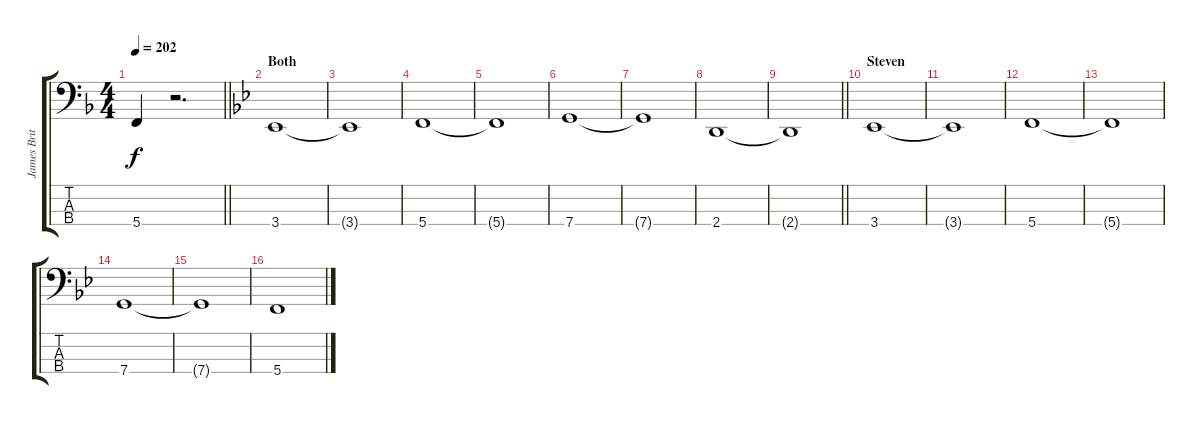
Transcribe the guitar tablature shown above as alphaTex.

\track ("James Britton" "James Brit") {instrument electricbasspick}
\staff {score tabs}
\tuning (F2 C2 G1 C1) {hide}
\ts (4 4)
\tempo 202
\clef f4
\barLineRight lightlight
\ks f
5.4.4{dy f} r.2{d} |
\section ("" "Both")
\ks bb
3.4.1 |
3.4{t}.1 |
5.4.1 |
5.4{t}.1 |
7.4.1 |
7.4{t}.1 |
2.4.1 |
\barLineRight lightlight
2.4{t}.1 |
\section ("" "Steven")
3.4.1 |
3.4{t}.1 |
5.4.1 |
5.4{t}.1 |
7.4.1 |
7.4{t}.1 |
5.4.1
